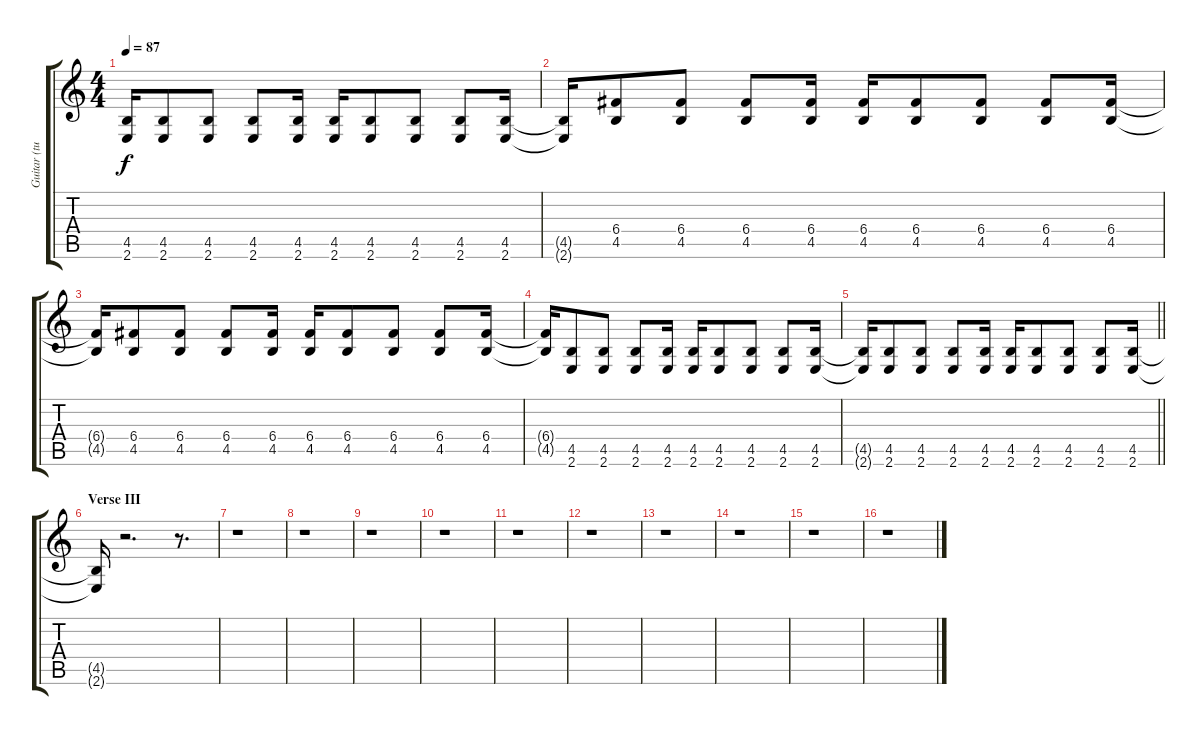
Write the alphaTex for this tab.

\track ("Guitar (tuned D)" "Guitar (tu") {instrument distortionguitar}
\staff {score tabs}
\tuning (D4 A3 F3 C3 G2 D2) {hide}
\ts (4 4)
\tempo 87
\clef g2
\ks c
(4.5{t} 2.6{t}).16{dy f} (4.5 2.6).8 (4.5 2.6).8 (4.5 2.6).8 (4.5 2.6).16 (4.5 2.6).16 (4.5 2.6).8 (4.5 2.6).8 (4.5 2.6).8 (4.5 2.6).16 |
(4.5{t} 2.6{t}).16 (6.4 4.5).8 (6.4 4.5).8 (6.4 4.5).8 (6.4 4.5).16 (6.4 4.5).16 (6.4 4.5).8 (6.4 4.5).8 (6.4 4.5).8 (6.4 4.5).16 |
(6.4{t} 4.5{t}).16 (6.4 4.5).8 (6.4 4.5).8 (6.4 4.5).8 (6.4 4.5).16 (6.4 4.5).16 (6.4 4.5).8 (6.4 4.5).8 (6.4 4.5).8 (6.4 4.5).16 |
(6.4{t} 4.5{t}).16 (4.5 2.6).8 (4.5 2.6).8 (4.5 2.6).8 (4.5 2.6).16 (4.5 2.6).16 (4.5 2.6).8 (4.5 2.6).8 (4.5 2.6).8 (4.5 2.6).16 |
\barLineRight lightlight
(4.5{t} 2.6{t}).16 (4.5 2.6).8 (4.5 2.6).8 (4.5 2.6).8 (4.5 2.6).16 (4.5 2.6).16 (4.5 2.6).8 (4.5 2.6).8 (4.5 2.6).8 (4.5 2.6).16 |
\section ("" "Verse III")
(4.5{t} 2.6{t}).16 r.2{d} r.8{d} |
r.1 |
r.1 |
r.1 |
r.1 |
r.1 |
r.1 |
r.1 |
r.1 |
r.1 |
r.1
